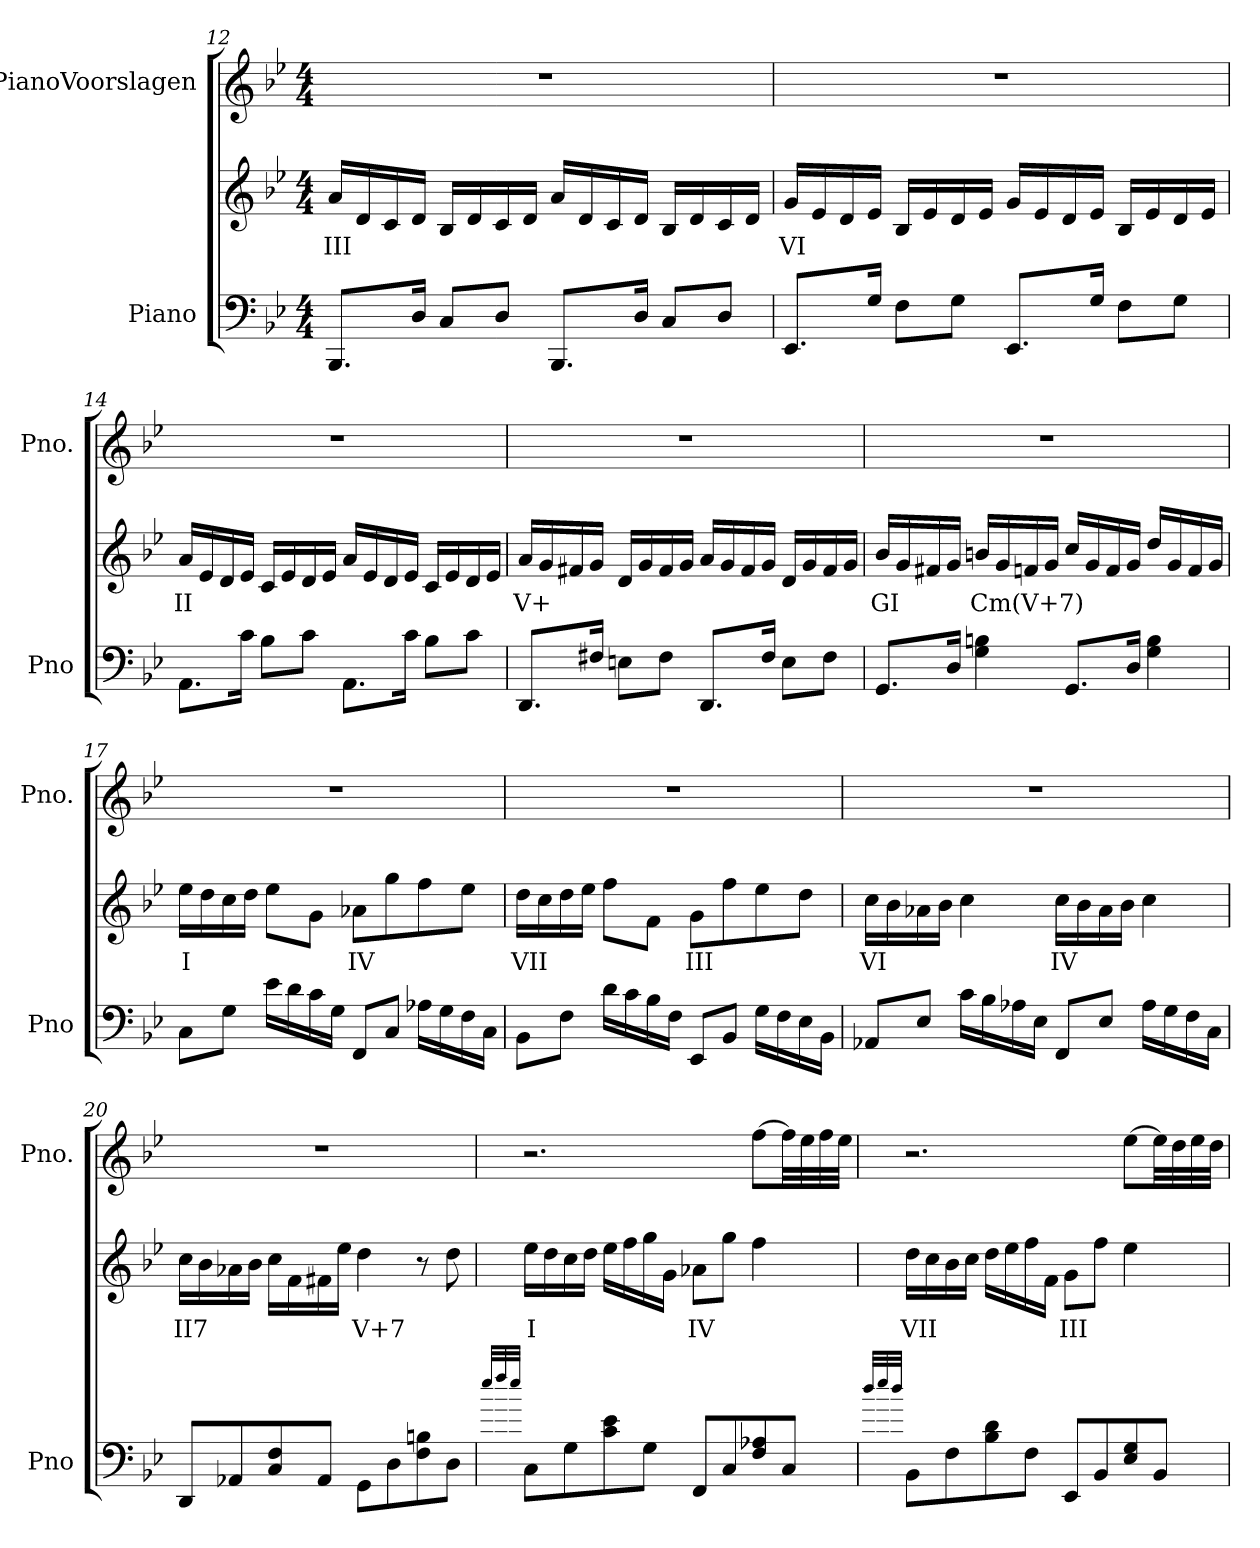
**kern	**kern	**text	**kern
*part2	*part2	*part2	*part1
*staff3	*staff2	*staff2	*staff1
*I"Piano	*	*	*I"PianoVoorslagen
*I'Pno	*	*	*I'Pno.
*clefF4	*clefG2	*	*clefG2
*k[b-e-]	*k[b-e-]	*	*k[b-e-]
*M4/4	*M4/4	*	*M4/4
=12	=12	=12	=12
!	!	!LO:LY:b	!
8.BBB-/L	16a/LL	III	1r
.	16d/	.	.
.	16c/	.	.
16D/Jk	16d/JJ	.	.
8C/L	16B-/LL	.	.
.	16d/	.	.
8D/J	16c/	.	.
.	16d/JJ	.	.
8.BBB-/L	16a/LL	.	.
.	16d/	.	.
.	16c/	.	.
16D/Jk	16d/JJ	.	.
8C/L	16B-/LL	.	.
.	16d/	.	.
8D/J	16c/	.	.
.	16d/JJ	.	.
!!LO:LB:g=z
=13	=13	=13	=13
!	!	!LO:LY:b	!
8.EE-/L	16g/LL	VI	1r
.	16e-/	.	.
.	16d/	.	.
16G/Jk	16e-/JJ	.	.
8F\L	16B-/LL	.	.
.	16e-/	.	.
8G\J	16d/	.	.
.	16e-/JJ	.	.
8.EE-/L	16g/LL	.	.
.	16e-/	.	.
.	16d/	.	.
16G/Jk	16e-/JJ	.	.
8F\L	16B-/LL	.	.
.	16e-/	.	.
8G\J	16d/	.	.
.	16e-/JJ	.	.
!!LO:PB:g=z
=14	=14	=14	=14
!	!	!LO:LY:b	!
8.AA\L	16a/LL	II	1r
.	16e-/	.	.
.	16d/	.	.
16c\Jk	16e-/JJ	.	.
8B-\L	16c/LL	.	.
.	16e-/	.	.
8c\J	16d/	.	.
.	16e-/JJ	.	.
8.AA\L	16a/LL	.	.
.	16e-/	.	.
.	16d/	.	.
16c\Jk	16e-/JJ	.	.
8B-\L	16c/LL	.	.
.	16e-/	.	.
8c\J	16d/	.	.
.	16e-/JJ	.	.
=15	=15	=15	=15
!	!	!LO:LY:b	!
8.DD/L	16a/LL	V+	1r
.	16g/	.	.
.	16f#X/	.	.
16F#X/Jk	16g/JJ	.	.
8En\L	16d/LL	.	.
.	16g/	.	.
8F#\J	16f#/	.	.
.	16g/JJ	.	.
8.DD/L	16a/LL	.	.
.	16g/	.	.
.	16f#/	.	.
16F#/Jk	16g/JJ	.	.
8E\L	16d/LL	.	.
.	16g/	.	.
8F#\J	16f#/	.	.
.	16g/JJ	.	.
=16	=16	=16	=16
!	!	!LO:LY:b	!
8.GG/L	16b-/LL	GI	1r
.	16g/	.	.
.	16f#X/	.	.
16D/Jk	16g/JJ	.	.
!	!	!LO:LY:b	!
4G\ 4Bn\	16bn/LL	Cm(V+7)	.
.	16g/	.	.
.	16fn/	.	.
.	16g/JJ	.	.
8.GG/L	16cc/LL	.	.
.	16g/	.	.
.	16f/	.	.
16D/Jk	16g/JJ	.	.
4G\ 4B\	16dd/LL	.	.
.	16g/	.	.
.	16f/	.	.
.	16g/JJ	.	.
!!LO:LB:g=z
=17	=17	=17	=17
!	!	!LO:LY:b	!
8C\L	16ee-\LL	I	1r
.	16dd\	.	.
8G\J	16cc\	.	.
.	16dd\JJ	.	.
16e-\LL	8ee-\L	.	.
16d\	.	.	.
16c\	8g\J	.	.
16G\JJ	.	.	.
!	!	!LO:LY:b	!
8FF/L	8a-X\L	IV	.
8C/J	8gg\	.	.
16A-X\LL	8ff\	.	.
16G\	.	.	.
16F\	8ee-\J	.	.
16C\JJ	.	.	.
=18	=18	=18	=18
!	!	!LO:LY:b	!
8BB-\L	16dd\LL	VII	1r
.	16cc\	.	.
8F\J	16dd\	.	.
.	16ee-\JJ	.	.
16d\LL	8ff\L	.	.
16c\	.	.	.
16B-\	8f\J	.	.
16F\JJ	.	.	.
!	!	!LO:LY:b	!
8EE-/L	8g\L	III	.
8BB-/J	8ff\	.	.
16G\LL	8ee-\	.	.
16F\	.	.	.
16E-\	8dd\J	.	.
16BB-\JJ	.	.	.
=19	=19	=19	=19
!	!	!LO:LY:b	!
8AA-X/L	16cc\LL	VI	1r
.	16b-\	.	.
8E-/J	16a-X\	.	.
.	16b-\JJ	.	.
16c\LL	4cc\	.	.
16B-\	.	.	.
16A-X\	.	.	.
16E-\JJ	.	.	.
!	!	!LO:LY:b	!
8FF/L	16cc\LL	IV	.
.	16b-\	.	.
8E-/J	16a-\	.	.
.	16b-\JJ	.	.
16A-\LL	4cc\	.	.
16G\	.	.	.
16F\	.	.	.
16C\JJ	.	.	.
!!LO:LB:g=z
=20	=20	=20	=20
!	!	!LO:LY:b	!
8DD/L	16cc\LL	II7	1r
.	16b-\	.	.
8AA-X/	16a-X\	.	.
.	16b-\JJ	.	.
8C/ 8F/	16cc\LL	.	.
.	16f\	.	.
8AA-/J	16f#X\	.	.
.	16ee-\JJ	.	.
!	!	!LO:LY:b	!
8GG\L	4dd\	V+7	.
8D\	.	.	.
8F\ 8Bn\	8r	.	.
8D\J	8dd\	.	.
=21	=21	=21	=21
32qee-/LLL	.	.	.
32qff/	.	.	.
32qee-/JJJ	.	.	.
!	!	!LO:LY:b	!
8C\L	16ee-\LL	I	2.r
.	16dd\	.	.
8G\	16cc\	.	.
.	16dd\JJ	.	.
8c\ 8e-\	16ee-\LL	.	.
.	16ff\	.	.
8G\J	16gg\	.	.
.	16g\JJ	.	.
!	!	!LO:LY:b	!
8FF/L	8a-X\L	IV	.
8C/	8gg\J	.	.
8F/ 8A-X/	4ff\	.	[8ff\L
8C/J	.	.	32ff\LL]
.	.	.	32ee-\
.	.	.	32ff\
.	.	.	32ee-\JJJ
=22	=22	=22	=22
32qdd/LLL	.	.	.
32qee-/	.	.	.
32qdd/JJJ	.	.	.
!	!	!LO:LY:b	!
8BB-\L	16dd\LL	VII	2.r
.	16cc\	.	.
8F\	16b-\	.	.
.	16cc\JJ	.	.
8B-\ 8d\	16dd\LL	.	.
.	16ee-\	.	.
8F\J	16ff\	.	.
.	16f\JJ	.	.
!	!	!LO:LY:b	!
8EE-/L	8g\L	III	.
8BB-/	8ff\J	.	.
8E-/ 8G/	4ee-\	.	[8ee-\L
8BB-/J	.	.	32ee-\LL]
.	.	.	32dd\
.	.	.	32ee-\
.	.	.	32dd\JJJ
=	=	=	=
*-	*-	*-	*-
